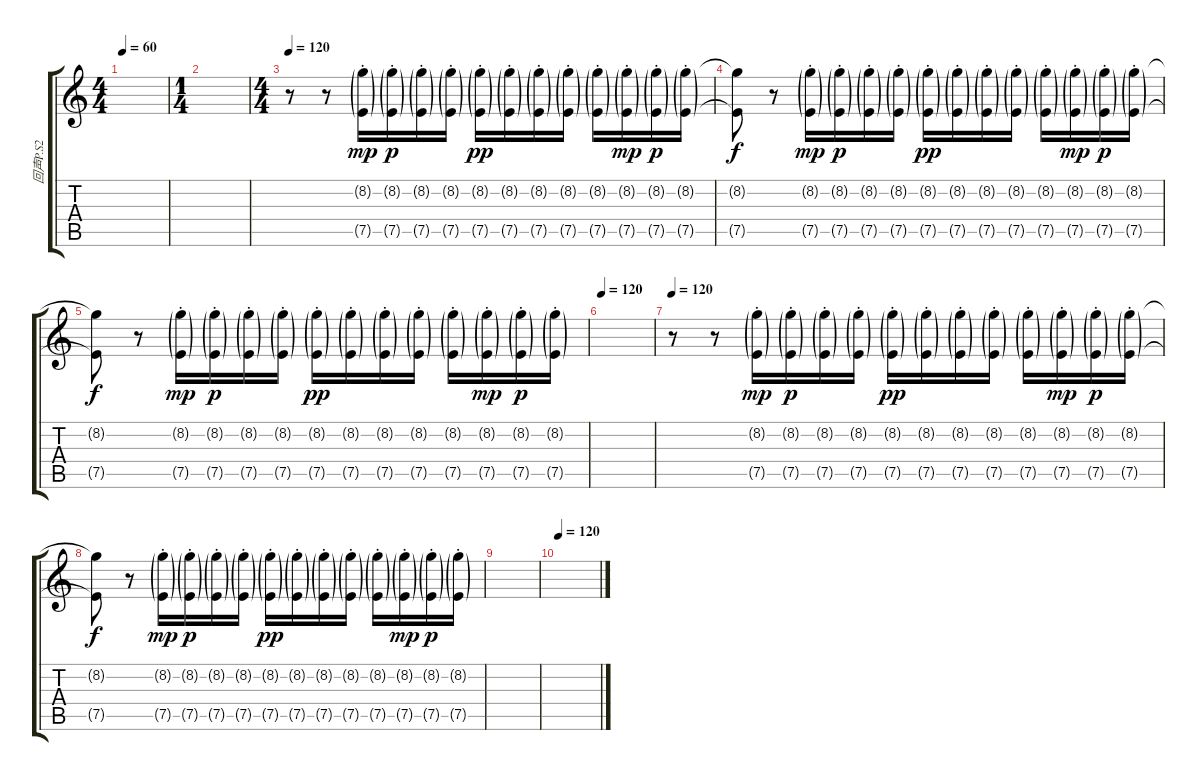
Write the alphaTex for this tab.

\track ("回声P.S2" "回声P.S2") {instrument electricguitarmuted}
\staff {score tabs}
\tuning (E4 B3 G3 D3 A2 E2) {hide}
\ts (4 4)
\tempo 60
\clef g2
\ks c
|
\ts (1 4)
|
\ts (4 4)
\tempo 120
r.8{instrument electricguitarmuted} r.8 (8.2{g st} 7.5{g st}).16{dy mp} (8.2{g st} 7.5{g st}).16{dy p} (8.2{g st} 7.5{g st}).16 (8.2{g st} 7.5{g st}).16 (8.2{g st} 7.5{g st}).16{dy pp} (8.2{g st} 7.5{g st}).16 (8.2{g st} 7.5{g st}).16 (8.2{g st} 7.5{g st}).16 (8.2{g st} 7.5{g st}).16 (8.2{g st} 7.5{g st}).16{dy mp} (8.2{g st} 7.5{g st}).16{dy p} (8.2{g st} 7.5{g st}).16 |
(8.2{t} 7.5{t}).8{dy f instrument electricguitarmuted} r.8 (8.2{g st} 7.5{g st}).16{dy mp} (8.2{g st} 7.5{g st}).16{dy p} (8.2{g st} 7.5{g st}).16 (8.2{g st} 7.5{g st}).16 (8.2{g st} 7.5{g st}).16{dy pp} (8.2{g st} 7.5{g st}).16 (8.2{g st} 7.5{g st}).16 (8.2{g st} 7.5{g st}).16 (8.2{g st} 7.5{g st}).16 (8.2{g st} 7.5{g st}).16{dy mp} (8.2{g st} 7.5{g st}).16{dy p} (8.2{g st} 7.5{g st}).16 |
(8.2{t} 7.5{t}).8{dy f instrument electricguitarmuted} r.8 (8.2{g st} 7.5{g st}).16{dy mp} (8.2{g st} 7.5{g st}).16{dy p} (8.2{g st} 7.5{g st}).16 (8.2{g st} 7.5{g st}).16 (8.2{g st} 7.5{g st}).16{dy pp} (8.2{g st} 7.5{g st}).16 (8.2{g st} 7.5{g st}).16 (8.2{g st} 7.5{g st}).16 (8.2{g st} 7.5{g st}).16 (8.2{g st} 7.5{g st}).16{dy mp} (8.2{g st} 7.5{g st}).16{dy p} (8.2{g st} 7.5{g st}).16 |
\tempo 120
|
\tempo 120
r.8{instrument electricguitarmuted} r.8 (8.2{g st} 7.5{g st}).16{dy mp} (8.2{g st} 7.5{g st}).16{dy p} (8.2{g st} 7.5{g st}).16 (8.2{g st} 7.5{g st}).16 (8.2{g st} 7.5{g st}).16{dy pp} (8.2{g st} 7.5{g st}).16 (8.2{g st} 7.5{g st}).16 (8.2{g st} 7.5{g st}).16 (8.2{g st} 7.5{g st}).16 (8.2{g st} 7.5{g st}).16{dy mp} (8.2{g st} 7.5{g st}).16{dy p} (8.2{g st} 7.5{g st}).16 |
(8.2{t} 7.5{t}).8{dy f instrument electricguitarmuted} r.8 (8.2{g st} 7.5{g st}).16{dy mp} (8.2{g st} 7.5{g st}).16{dy p} (8.2{g st} 7.5{g st}).16 (8.2{g st} 7.5{g st}).16 (8.2{g st} 7.5{g st}).16{dy pp} (8.2{g st} 7.5{g st}).16 (8.2{g st} 7.5{g st}).16 (8.2{g st} 7.5{g st}).16 (8.2{g st} 7.5{g st}).16 (8.2{g st} 7.5{g st}).16{dy mp} (8.2{g st} 7.5{g st}).16{dy p} (8.2{g st} 7.5{g st}).16 |
|
\tempo 120
